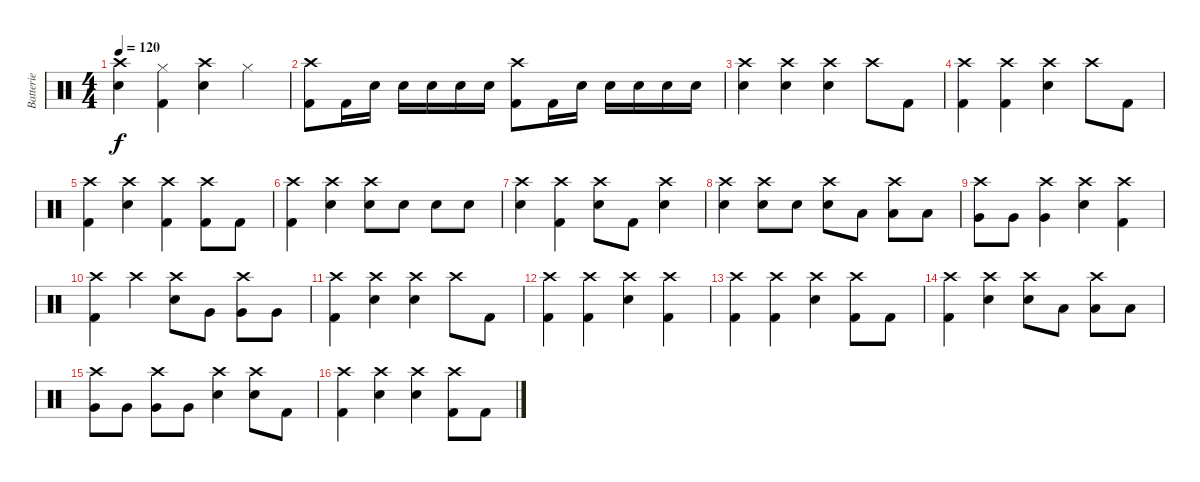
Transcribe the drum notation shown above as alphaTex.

\track ("Batterie" "Batterie") {instrument percussion}
\staff {score}
\articulation defaults
\ts (4 4)
\tempo 120
\clef neutral
\ks c
("Crash high (hit)" "Snare (hit) 2").4{dy f} ("Hi-Hat (closed)" "Kick (hit) 2").4 ("Crash high (hit)" "Snare (hit) 2").4 "Hi-Hat (closed)".4 |
("Crash high (hit)" "Kick (hit) 2").8 "Kick (hit) 2".16 "Snare (hit) 2".16 "Snare (hit) 2".16 "Snare (hit) 2".16 "Snare (hit) 2".16 "Snare (hit) 2".16 ("Crash high (hit)" "Kick (hit) 2").8 "Kick (hit) 2".16 "Snare (hit) 2".16 "Snare (hit) 2".16 "Snare (hit) 2".16 "Snare (hit) 2".16 "Snare (hit) 2".16 |
("Crash high (hit)" "Snare (hit) 2").4 ("Crash high (hit)" "Snare (hit) 2").4 ("Crash high (hit)" "Snare (hit) 2").4 "Crash high (hit)".8 "Kick (hit) 2".8 |
("Crash high (hit)" "Kick (hit) 2").4 ("Crash high (hit)" "Kick (hit) 2").4 ("Crash high (hit)" "Snare (hit) 2").4 "Crash high (hit)".8 "Kick (hit) 2".8 |
("Crash high (hit)" "Kick (hit) 2").4 ("Crash high (hit)" "Snare (hit) 2").4 ("Crash high (hit)" "Kick (hit) 2").4 ("Crash high (hit)" "Kick (hit) 2").8 "Kick (hit) 2".8 |
("Crash high (hit)" "Kick (hit) 2").4 ("Crash high (hit)" "Snare (hit) 2").4 ("Crash high (hit)" "Snare (hit) 2").8 "Snare (hit) 2".8 "Snare (hit) 2".8 "Snare (hit) 2".8 |
("Crash high (hit)" "Snare (hit) 2").4 ("Crash high (hit)" "Kick (hit) 2").4 ("Crash high (hit)" "Snare (hit) 2").8 "Kick (hit) 2".8 ("Crash high (hit)" "Snare (hit) 2").4 |
("Crash high (hit)" "Snare (hit) 2").4 ("Crash high (hit)" "Snare (hit) 2").8 "Snare (hit) 2".8 ("Crash high (hit)" "Snare (hit) 2").8 "Low Tom (hit)".8 ("Crash high (hit)" "Low Tom (hit)").8 "Low Tom (hit)".8 |
("Crash high (hit)" "Very Low Tom (hit)").8 "Very Low Tom (hit)".8 ("Crash high (hit)" "Very Low Tom (hit)").4 ("Crash high (hit)" "Snare (hit) 2").4 ("Crash high (hit)" "Kick (hit) 2").4 |
("Crash high (hit)" "Kick (hit) 2").4 "Crash high (hit)".4 ("Crash high (hit)" "Snare (hit) 2").8 "Very Low Tom (hit)".8 ("Crash high (hit)" "Very Low Tom (hit)").8 "Very Low Tom (hit)".8 |
("Crash high (hit)" "Kick (hit) 2").4 ("Crash high (hit)" "Snare (hit) 2").4 ("Crash high (hit)" "Snare (hit) 2").4 "Crash high (hit)".8 "Kick (hit) 2".8 |
("Crash high (hit)" "Kick (hit) 2").4 ("Crash high (hit)" "Kick (hit) 2").4 ("Crash high (hit)" "Snare (hit) 2").4 ("Crash high (hit)" "Kick (hit) 2").4 |
("Crash high (hit)" "Kick (hit) 2").4 ("Crash high (hit)" "Kick (hit) 2").4 ("Crash high (hit)" "Snare (hit) 2").4 ("Crash high (hit)" "Kick (hit) 2").8 "Kick (hit) 2".8 |
("Crash high (hit)" "Kick (hit) 2").4 ("Crash high (hit)" "Snare (hit) 2").4 ("Crash high (hit)" "Snare (hit) 2").8 "Low Tom (hit)".8 ("Crash high (hit)" "Low Tom (hit)").8 "Low Tom (hit)".8 |
("Crash high (hit)" "Very Low Tom (hit)").8 "Very Low Tom (hit)".8 ("Crash high (hit)" "Very Low Tom (hit)").8 "Very Low Tom (hit)".8 ("Crash high (hit)" "Snare (hit) 2").4 ("Crash high (hit)" "Snare (hit) 2").8 "Kick (hit) 2".8 |
("Crash high (hit)" "Kick (hit) 2").4 ("Crash high (hit)" "Snare (hit) 2").4 ("Crash high (hit)" "Snare (hit) 2").4 ("Crash high (hit)" "Kick (hit) 2").8 "Kick (hit) 2".8
